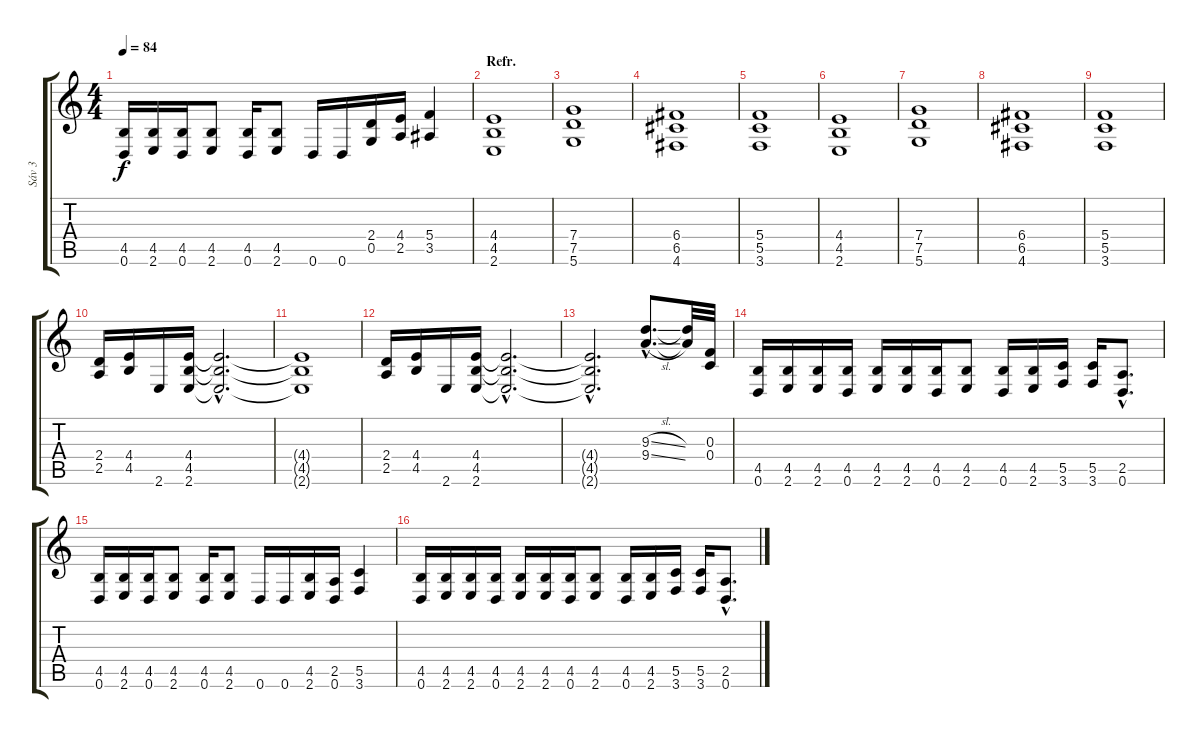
\track ("Sáv 3" "Sáv 3") {instrument distortionguitar}
\staff {score tabs}
\tuning (D4 A3 F3 C3 G2 D2) {hide}
\ts (4 4)
\tempo 84
\clef g2
\ks c
(4.5 0.6).16{dy f} (4.5 2.6).16 (4.5 0.6).16 (4.5 2.6).8 (4.5 0.6).16 (4.5 2.6).8 0.6.16 0.6.16 (2.4 0.5).16 (4.4 2.5).16 (5.4 3.5).4 |
\section ("" "Refr.")
(4.4 4.5 2.6).1 |
(7.4 7.5 5.6).1 |
(6.4 6.5 4.6).1 |
(5.4 5.5 3.6).1 |
(4.4 4.5 2.6).1 |
(7.4 7.5 5.6).1 |
(6.4 6.5 4.6).1 |
(5.4 5.5 3.6).1 |
(2.4 2.5).16 (4.4 4.5).16 2.6.16 (4.4 4.5 2.6).16 (4.4{hac t} 4.5{hac t} 2.6{hac t}).2{d} |
(4.4{t} 4.5{t} 2.6{t}).1 |
(2.4 2.5).16 (4.4 4.5).16 2.6.16 (4.4 4.5 2.6).16 (4.4{hac t} 4.5{hac t} 2.6{hac t}).2{d} |
(4.4{hac t} 4.5{hac t} 2.6{hac t}).2{d} (9.3{sl hac} 9.4{sl hac}).8{d} (9.3{t} 9.4{t}).32 (0.3 0.4).32 |
(4.5 0.6).16 (4.5 2.6).16 (4.5 2.6).16 (4.5 0.6).16 (4.5 2.6).16 (4.5 2.6).16 (4.5 0.6).16 (4.5 2.6).8 (4.5 0.6).16 (4.5 2.6).16 (5.5 3.6).16 (5.5 3.6).16 (2.5{hac} 0.6{hac}).8{d} |
(4.5 0.6).16 (4.5 2.6).16 (4.5 0.6).16 (4.5 2.6).8 (4.5 0.6).16 (4.5 2.6).8 0.6.16 0.6.16 (4.5 2.6).16 (2.5 0.6).16 (5.5 3.6).4 |
(4.5 0.6).16 (4.5 2.6).16 (4.5 2.6).16 (4.5 0.6).16 (4.5 2.6).16 (4.5 2.6).16 (4.5 0.6).16 (4.5 2.6).8 (4.5 0.6).16 (4.5 2.6).16 (5.5 3.6).16 (5.5 3.6).16 (2.5{hac} 0.6{hac}).8{d}
